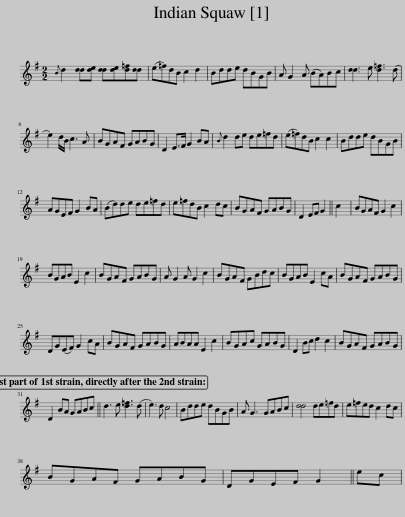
X:1
L:1/8
M:2/2
I:linebreak $
K:G
V:1 treble
V:1
{B} d2 [dd][de] [dd][de][d=f][dd] | (e=f)dB c2 d2 | Bdde dBGB | A G2 A (BA)Bc | [dd]3 e [d=f]3 (d |$ %5
 e2) d/B/ c3 A | BGAF GABG | D2 E>F G2 BA |{B} d2 de de=fd | (e=f)dB c2 c2 | %10
 Bdde dBGB |$ AGEF G2 BA | (Bd)de de=fd | e=fdB c2 dc | BGAF GABG | %15
 D2 EF G2 || c2 | BGAF G2 c2 |$ BGAB E2 c2 | BGAF GABG | %20
 A G2 A G2 c2 | BGAF GBdc | BGAB E2 cA | BGAF GABG |$ DG(EF) G2 cA | %25
 BGAF GABG | ABAA E2 c2 | BGAc GABG | D2 Bc d2 c2 | BGAF GABG |$ %30
 D2 BA GABc || d3 e [d=f]3 (d | e3) d c4 | Bdde dBGB | A G3 GABc | %35
 [dd]4 de=fd | e=fed c2 dc |$ BGAF GABG | DGEF G2 || ec | %40
